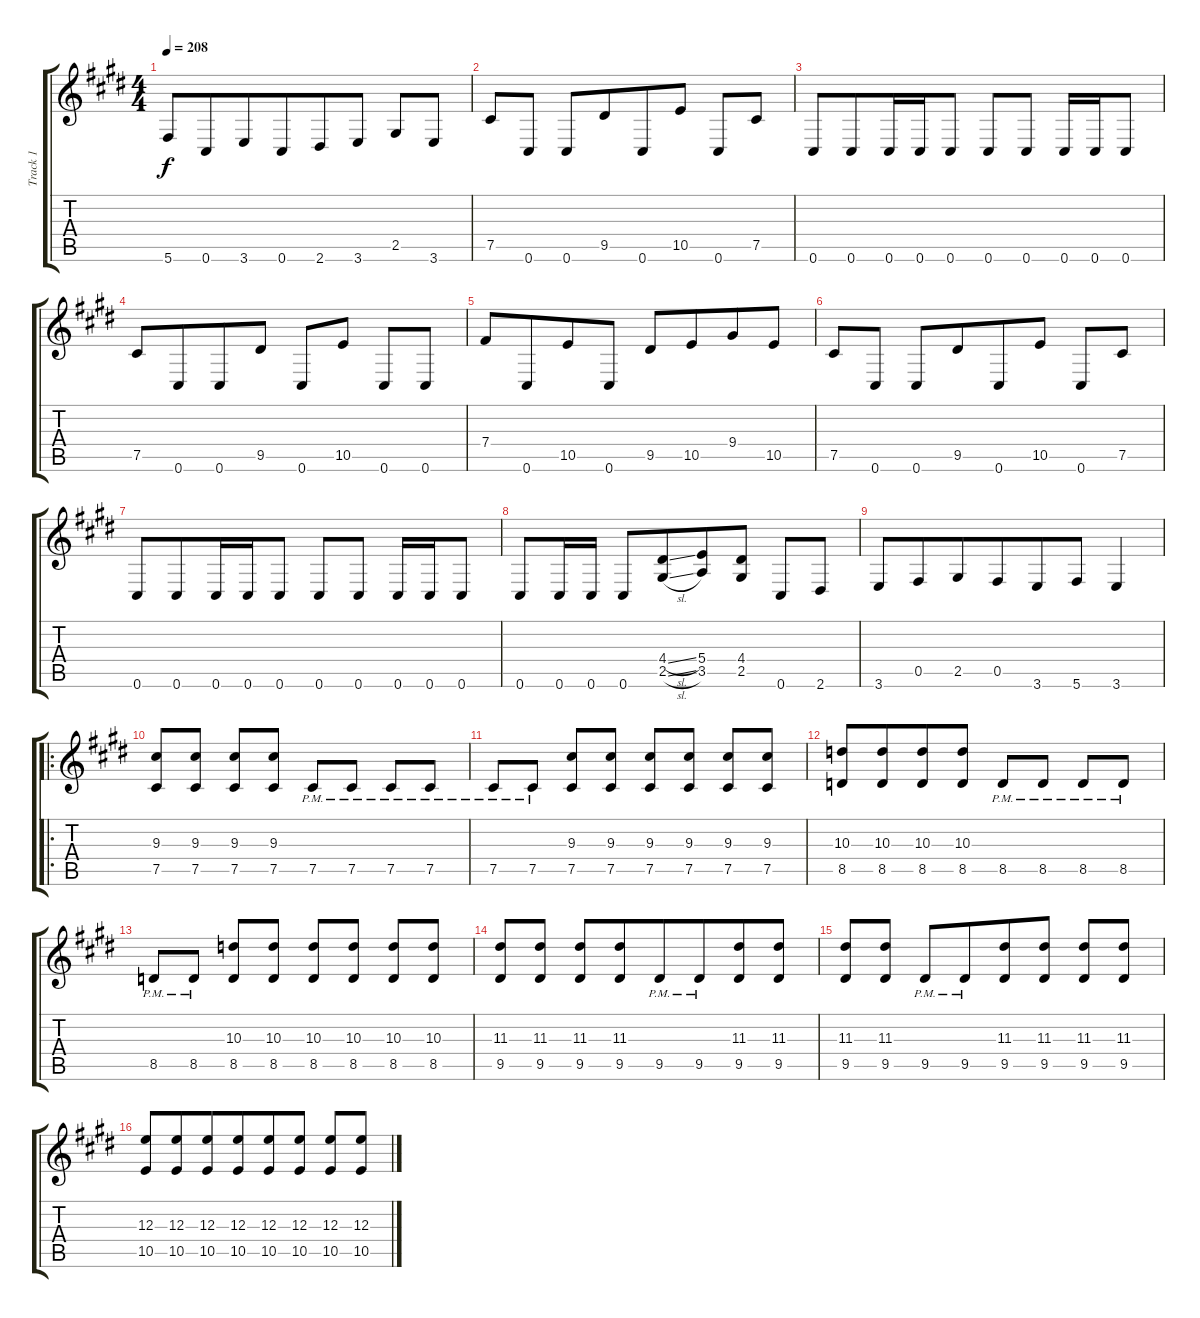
\track ("Track 1" "Track 1") {instrument overdrivenguitar}
\staff {score tabs}
\tuning (Db4 Ab4 E3 B2 Gb2 Db2) {hide}
\ts (4 4)
\tempo 208
\clef g2
\ks e
5.6.8{dy f beam merge} 0.6.8{beam merge} 3.6.8 0.6.8{beam merge} 2.6.8{beam merge} 3.6.8 2.5.8 3.6.8 |
7.5.8 0.6.8 0.6.8 9.5.8{beam merge} 0.6.8{beam merge} 10.5.8 0.6.8 7.5.8 |
0.6.8 0.6.8{beam merge} 0.6.16{beam merge} 0.6.16 0.6.8 0.6.8{beam merge} 0.6.8 0.6.16 0.6.16 0.6.8 |
7.5.8{beam merge} 0.6.8{beam merge} 0.6.8 9.5.8 0.6.8 10.5.8 0.6.8 0.6.8 |
7.4.8{beam merge} 0.6.8{beam merge} 10.5.8{beam merge} 0.6.8 9.5.8 10.5.8{beam merge} 9.4.8{beam merge} 10.5.8 |
7.5.8 0.6.8 0.6.8 9.5.8{beam merge} 0.6.8{beam merge} 10.5.8 0.6.8 7.5.8 |
0.6.8 0.6.8{beam merge} 0.6.16{beam merge} 0.6.16 0.6.8 0.6.8{beam merge} 0.6.8 0.6.16 0.6.16 0.6.8 |
0.6.8{volume 10 beam merge} 0.6.16{beam merge} 0.6.16 0.6.8{beam merge} (4.4{sl} 2.5{sl}).8{beam merge} (5.4 3.5).8 (4.4 2.5).8 0.6.8{beam merge} 2.6.8 |
3.6.8 0.5.8{beam merge} 2.5.8{beam merge} 0.5.8{beam merge} 3.6.8{beam merge} 5.6.8{beam merge} 3.6.4 |
\ro
(9.3 7.5).8{volume 13} (9.3 7.5).8 (9.3 7.5).8 (9.3 7.5).8 7.5{pm}.8 7.5{pm}.8 7.5{pm}.8{beam merge} 7.5{pm}.8 |
7.5{pm}.8{beam merge} 7.5{pm}.8 (9.3 7.5).8{beam merge} (9.3 7.5).8 (9.3 7.5).8 (9.3 7.5).8 (9.3 7.5).8{beam merge} (9.3 7.5).8 |
(10.3 8.5).8{beam merge} (10.3 8.5).8{beam merge} (10.3 8.5).8 (10.3 8.5).8 8.5{pm}.8{beam merge} 8.5{pm}.8 8.5{pm}.8 8.5{pm}.8 |
8.5{pm}.8{beam merge} 8.5{pm}.8 (10.3 8.5).8 (10.3 8.5).8 (10.3 8.5).8 (10.3 8.5).8 (10.3 8.5).8{beam merge} (10.3 8.5).8 |
(11.3 9.5).8 (11.3 9.5).8 (11.3 9.5).8{beam merge} (11.3 9.5).8{beam merge} 9.5{pm}.8 9.5{pm}.8{beam merge} (11.3 9.5).8 (11.3 9.5).8 |
(11.3 9.5).8{beam merge} (11.3 9.5).8 9.5{pm}.8{beam merge} 9.5{pm}.8{beam merge} (11.3 9.5).8 (11.3 9.5).8 (11.3 9.5).8 (11.3 9.5).8 |
(12.3 10.5).8 (12.3 10.5).8{beam merge} (12.3 10.5).8 (12.3 10.5).8{beam merge} (12.3 10.5).8 (12.3 10.5).8 (12.3 10.5).8 (12.3 10.5).8
